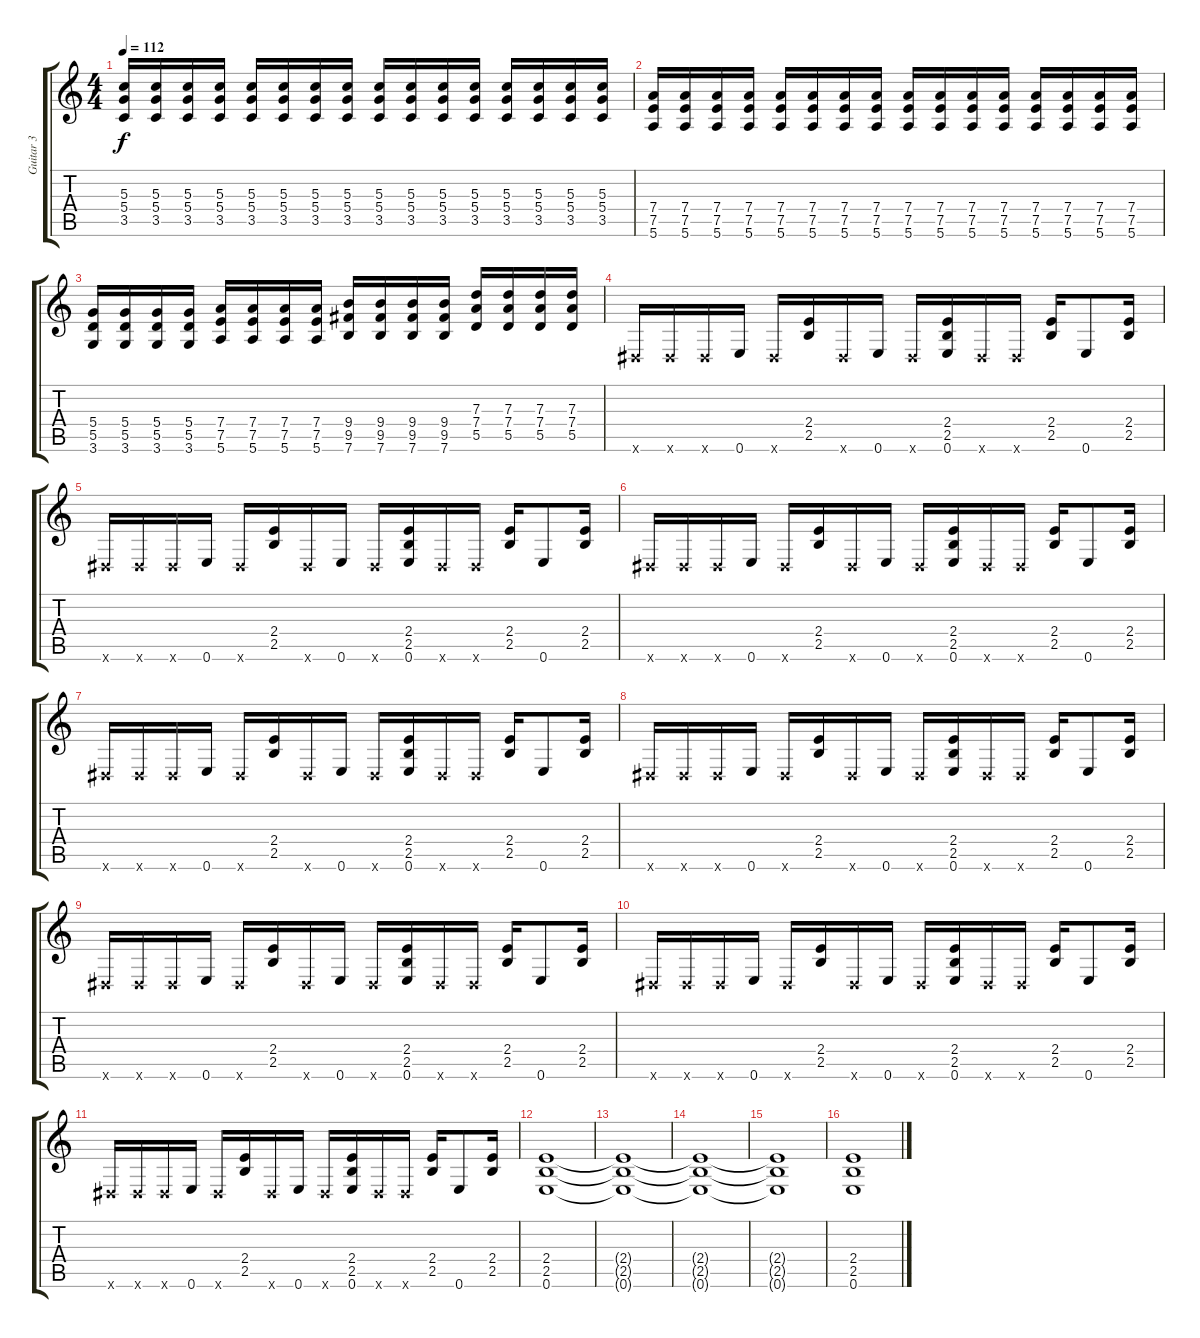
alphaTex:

\track ("Guitar 3" "Guitar 3") {instrument overdrivenguitar}
\staff {score tabs}
\tuning (E4 B3 G3 D3 A2 E2) {hide}
\ts (4 4)
\tempo 112
\clef g2
\ks c
(5.3 5.4 3.5).16{dy f} (5.3 5.4 3.5).16 (5.3 5.4 3.5).16 (5.3 5.4 3.5).16 (5.3 5.4 3.5).16 (5.3 5.4 3.5).16 (5.3 5.4 3.5).16 (5.3 5.4 3.5).16 (5.3 5.4 3.5).16 (5.3 5.4 3.5).16 (5.3 5.4 3.5).16 (5.3 5.4 3.5).16 (5.3 5.4 3.5).16 (5.3 5.4 3.5).16 (5.3 5.4 3.5).16 (5.3 5.4 3.5).16 |
(7.4 7.5 5.6).16 (7.4 7.5 5.6).16 (7.4 7.5 5.6).16 (7.4 7.5 5.6).16 (7.4 7.5 5.6).16 (7.4 7.5 5.6).16 (7.4 7.5 5.6).16 (7.4 7.5 5.6).16 (7.4 7.5 5.6).16 (7.4 7.5 5.6).16 (7.4 7.5 5.6).16 (7.4 7.5 5.6).16 (7.4 7.5 5.6).16 (7.4 7.5 5.6).16 (7.4 7.5 5.6).16 (7.4 7.5 5.6).16 |
(5.4 5.5 3.6).16 (5.4 5.5 3.6).16 (5.4 5.5 3.6).16 (5.4 5.5 3.6).16 (7.4 7.5 5.6).16 (7.4 7.5 5.6).16 (7.4 7.5 5.6).16 (7.4 7.5 5.6).16 (9.4 9.5 7.6).16 (9.4 9.5 7.6).16 (9.4 9.5 7.6).16 (9.4 9.5 7.6).16 (7.3 7.4 5.5).16 (7.3 7.4 5.5).16 (7.3 7.4 5.5).16 (7.3 7.4 5.5).16 |
-1.6{x}.16 -1.6{x}.16 -1.6{x}.16 0.6.16 -1.6{x}.16 (2.4 2.5).16 -1.6{x}.16 0.6.16 -1.6{x}.16 (2.4 2.5 0.6).16 -1.6{x}.16 -1.6{x}.16 (2.4 2.5).16 0.6.8 (2.4 2.5).16 |
-1.6{x}.16 -1.6{x}.16 -1.6{x}.16 0.6.16 -1.6{x}.16 (2.4 2.5).16 -1.6{x}.16 0.6.16 -1.6{x}.16 (2.4 2.5 0.6).16 -1.6{x}.16 -1.6{x}.16 (2.4 2.5).16 0.6.8 (2.4 2.5).16 |
-1.6{x}.16 -1.6{x}.16 -1.6{x}.16 0.6.16 -1.6{x}.16 (2.4 2.5).16 -1.6{x}.16 0.6.16 -1.6{x}.16 (2.4 2.5 0.6).16 -1.6{x}.16 -1.6{x}.16 (2.4 2.5).16 0.6.8 (2.4 2.5).16 |
-1.6{x}.16 -1.6{x}.16 -1.6{x}.16 0.6.16 -1.6{x}.16 (2.4 2.5).16 -1.6{x}.16 0.6.16 -1.6{x}.16 (2.4 2.5 0.6).16 -1.6{x}.16 -1.6{x}.16 (2.4 2.5).16 0.6.8 (2.4 2.5).16 |
-1.6{x}.16 -1.6{x}.16 -1.6{x}.16 0.6.16 -1.6{x}.16 (2.4 2.5).16 -1.6{x}.16 0.6.16 -1.6{x}.16 (2.4 2.5 0.6).16 -1.6{x}.16 -1.6{x}.16 (2.4 2.5).16 0.6.8 (2.4 2.5).16 |
-1.6{x}.16 -1.6{x}.16 -1.6{x}.16 0.6.16 -1.6{x}.16 (2.4 2.5).16 -1.6{x}.16 0.6.16 -1.6{x}.16 (2.4 2.5 0.6).16 -1.6{x}.16 -1.6{x}.16 (2.4 2.5).16 0.6.8 (2.4 2.5).16 |
-1.6{x}.16 -1.6{x}.16 -1.6{x}.16 0.6.16 -1.6{x}.16 (2.4 2.5).16 -1.6{x}.16 0.6.16 -1.6{x}.16 (2.4 2.5 0.6).16 -1.6{x}.16 -1.6{x}.16 (2.4 2.5).16 0.6.8 (2.4 2.5).16 |
-1.6{x}.16 -1.6{x}.16 -1.6{x}.16 0.6.16 -1.6{x}.16 (2.4 2.5).16 -1.6{x}.16 0.6.16 -1.6{x}.16 (2.4 2.5 0.6).16 -1.6{x}.16 -1.6{x}.16 (2.4 2.5).16 0.6.8 (2.4 2.5).16 |
(2.4 2.5 0.6).1 |
(2.4{t} 2.5{t} 0.6{t}).1 |
(2.4{t} 2.5{t} 0.6{t}).1 |
(2.4{t} 2.5{t} 0.6{t}).1 |
(2.4 2.5 0.6).1
